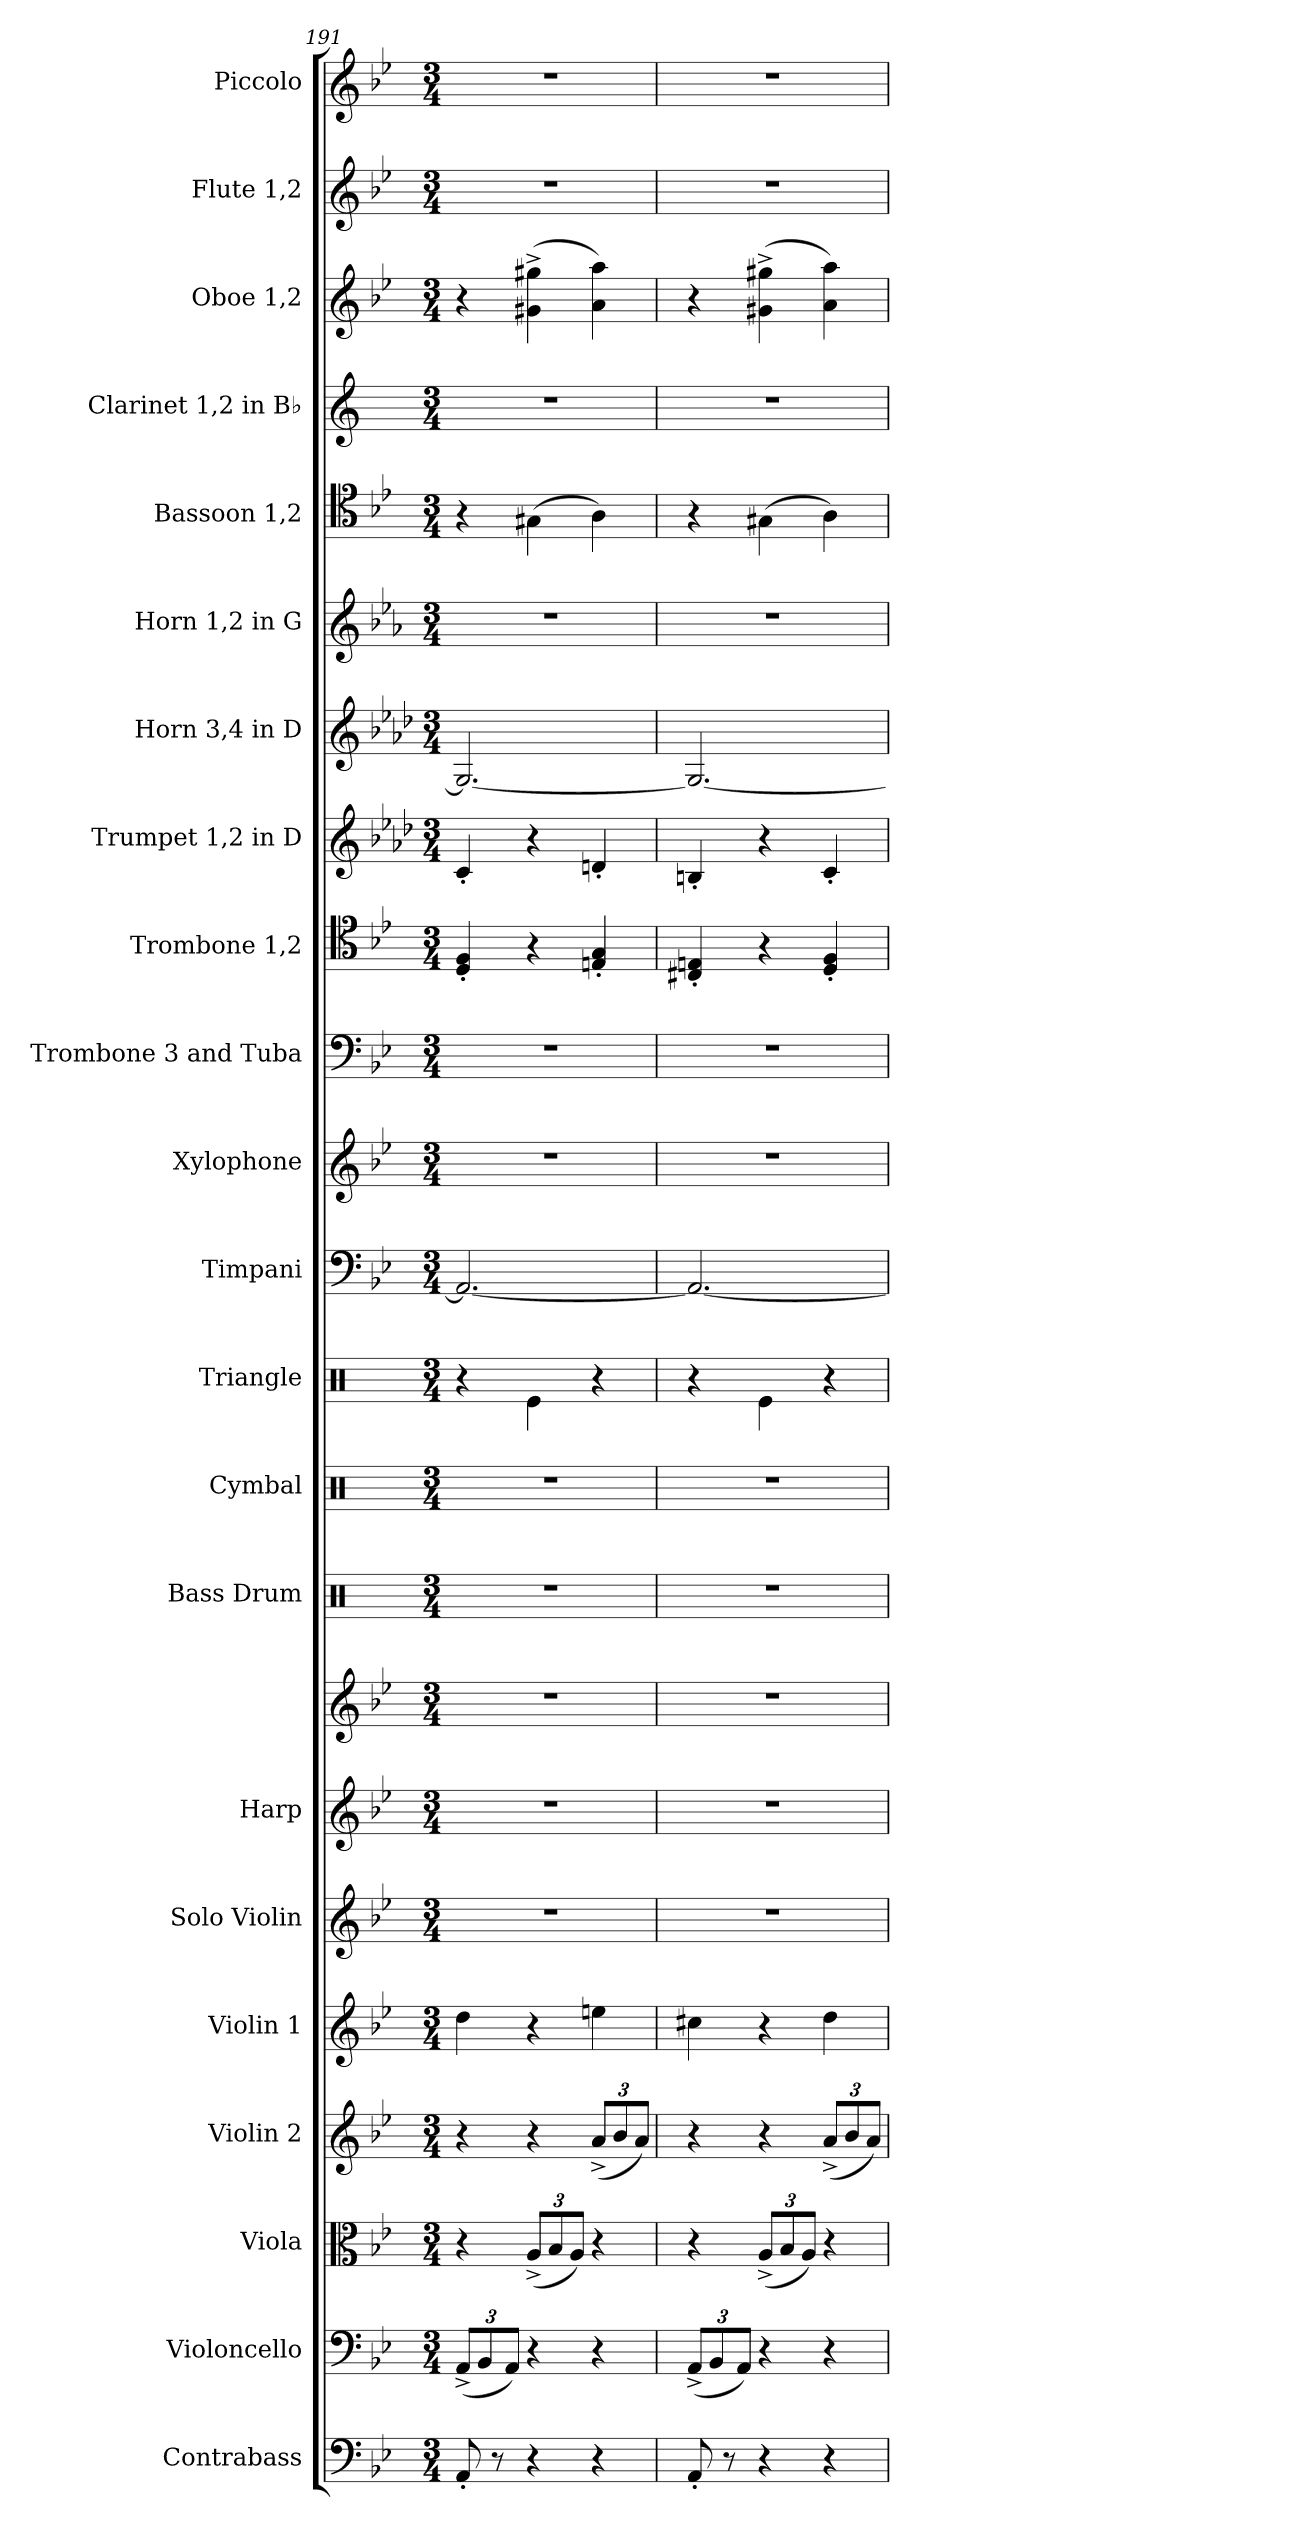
**kern	**kern	**kern	**kern	**kern	**kern	**kern	**kern	**kern	**kern	**kern	**kern	**kern	**kern	**kern	**kern	**kern	**kern	**kern	**kern	**kern	**kern	**kern
*part22	*part21	*part20	*part19	*part18	*part17	*part16	*part16	*part15	*part14	*part13	*part12	*part11	*part10	*part9	*part8	*part7	*part6	*part5	*part4	*part3	*part2	*part1
*staff23	*staff22	*staff21	*staff20	*staff19	*staff18	*staff17	*staff16	*staff15	*staff14	*staff13	*staff12	*staff11	*staff10	*staff9	*staff8	*staff7	*staff6	*staff5	*staff4	*staff3	*staff2	*staff1
*I"Contrabass	*I"Violoncello	*I"Viola	*I"Violin 2	*I"Violin 1	*I"Solo Violin	*I"Harp	*	*I"Bass Drum	*I"Cymbal	*I"Triangle	*I"Timpani	*I"Xylophone	*I"Trombone 3 and Tuba	*I"Trombone 1,2	*I"Trumpet 1,2 in D	*I"Horn 3,4 in D	*I"Horn 1,2 in G	*I"Bassoon 1,2	*I"Clarinet 1,2 in B♭	*I"Oboe 1,2	*I"Flute 1,2	*I"Piccolo
*I'Cb.	*I'Vc.	*I'Vla.	*I'Vln. 2	*I'Vln. 1	*I'Solo Vln.	*I'Hrp.	*	*I'B.D	*I'Cym.	*I'Trgl.	*I'Timp.	*I'Xyl.	*I'Tbn. 3 and Tba.	*I'Tbn. 1,2	*I'Tpt. 1,2 in D	*I'Hn. 3,4 in D	*I'Hn. 1,2 in G	*I'Bsn. 1,2	*I'Cl. 1,2 in B♭	*I'Ob. 1,2	*I'Fl. 1,2	*I'Picc.
*clefF4	*clefF4	*clefC3	*clefG2	*clefG2	*clefG2	*clefG2	*clefG2	*clefX	*clefX	*clefX	*clefF4	*clefG2	*clefF4	*clefC4	*clefG2	*clefG2	*clefG2	*clefC4	*clefG2	*clefG2	*clefG2	*clefG2
*ITrd7c12	*	*	*	*	*	*	*	*	*	*	*	*ITrd-7c-12	*	*	*ITrd-1c-2	*ITrd6c10	*ITrd3c5	*	*ITrd1c2	*	*	*ITrd-7c-12
*k[b-e-]	*k[b-e-]	*k[b-e-]	*k[b-e-]	*k[b-e-]	*k[b-e-]	*k[b-e-]	*k[b-e-]	*k[]	*k[]	*k[]	*k[b-e-]	*k[b-e-]	*k[b-e-]	*k[b-e-]	*k[b-e-]	*k[b-e-]	*k[b-e-]	*k[b-e-]	*k[b-e-]	*k[b-e-]	*k[b-e-]	*k[b-e-]
*M3/4	*M3/4	*M3/4	*M3/4	*M3/4	*M3/4	*M3/4	*M3/4	*M3/4	*M3/4	*M3/4	*M3/4	*M3/4	*M3/4	*M3/4	*M3/4	*M3/4	*M3/4	*M3/4	*M3/4	*M3/4	*M3/4	*M3/4
*	*Xbrackettup	*	*	*	*	*	*	*	*	*	*	*	*	*	*	*	*	*	*	*	*	*
=191	=191	=191	=191	=191	=191	=191	=191	=191	=191	=191	=191	=191	=191	=191	=191	=191	=191	=191	=191	=191	=191	=191
8AAA'/	(<12AA^/L	4r	4r	4dd\	2.r	2.r	2.r	2.r	2.r	4r	2.AA/_	2.r	2.r	4D/' 4F/'	4d'/	2.AA/_	2.r	4r	2.r	4r	2.r	2.r
.	12BB-/	.	.	.	.	.	.	.	.	.	.	.	.	.	.	.	.	.	.	.	.	.
8r	.	.	.	.	.	.	.	.	.	.	.	.	.	.	.	.	.	.	.	.	.	.
.	12AA/J)	.	.	.	.	.	.	.	.	.	.	.	.	.	.	.	.	.	.	.	.	.
*	*	*Xbrackettup	*	*	*	*	*	*	*	*	*	*	*	*	*	*	*	*	*	*	*	*
4r	4r	(<12A^/L	4r	4r	.	.	.	.	.	4Re\	.	.	.	4r	4r	.	.	(>4G#X\	.	(>4g#X\^ 4gg#X\^	.	.
.	.	12B-/	.	.	.	.	.	.	.	.	.	.	.	.	.	.	.	.	.	.	.	.
.	.	12A/J)	.	.	.	.	.	.	.	.	.	.	.	.	.	.	.	.	.	.	.	.
*	*	*	*Xbrackettup	*	*	*	*	*	*	*	*	*	*	*	*	*	*	*	*	*	*	*
4r	4r	4r	(<12a^/L	4een\	.	.	.	.	.	4r	.	.	.	4En/' 4G/'	4en'/	.	.	4A\)	.	4a\ 4aa\)	.	.
.	.	.	12b-/	.	.	.	.	.	.	.	.	.	.	.	.	.	.	.	.	.	.	.
.	.	.	12a/J)	.	.	.	.	.	.	.	.	.	.	.	.	.	.	.	.	.	.	.
=192	=192	=192	=192	=192	=192	=192	=192	=192	=192	=192	=192	=192	=192	=192	=192	=192	=192	=192	=192	=192	=192	=192
8AAA'/	(<12AA^/L	4r	4r	4cc#X\	2.r	2.r	2.r	2.r	2.r	4r	2.AA/_	2.r	2.r	4C#X/' 4En/'	4c#X'/	2.AA/_	2.r	4r	2.r	4r	2.r	2.r
.	12BB-/	.	.	.	.	.	.	.	.	.	.	.	.	.	.	.	.	.	.	.	.	.
8r	.	.	.	.	.	.	.	.	.	.	.	.	.	.	.	.	.	.	.	.	.	.
.	12AA/J)	.	.	.	.	.	.	.	.	.	.	.	.	.	.	.	.	.	.	.	.	.
4r	4r	(<12A^/L	4r	4r	.	.	.	.	.	4Re\	.	.	.	4r	4r	.	.	(>4G#X\	.	(>4g#X\^ 4gg#X\^	.	.
.	.	12B-/	.	.	.	.	.	.	.	.	.	.	.	.	.	.	.	.	.	.	.	.
.	.	12A/J)	.	.	.	.	.	.	.	.	.	.	.	.	.	.	.	.	.	.	.	.
4r	4r	4r	(<12a^/L	4dd\	.	.	.	.	.	4r	.	.	.	4D/' 4F/'	4d'/	.	.	4A\)	.	4a\ 4aa\)	.	.
.	.	.	12b-/	.	.	.	.	.	.	.	.	.	.	.	.	.	.	.	.	.	.	.
.	.	.	12a/J)	.	.	.	.	.	.	.	.	.	.	.	.	.	.	.	.	.	.	.
=	=	=	=	=	=	=	=	=	=	=	=	=	=	=	=	=	=	=	=	=	=	=
*-	*-	*-	*-	*-	*-	*-	*-	*-	*-	*-	*-	*-	*-	*-	*-	*-	*-	*-	*-	*-	*-	*-
